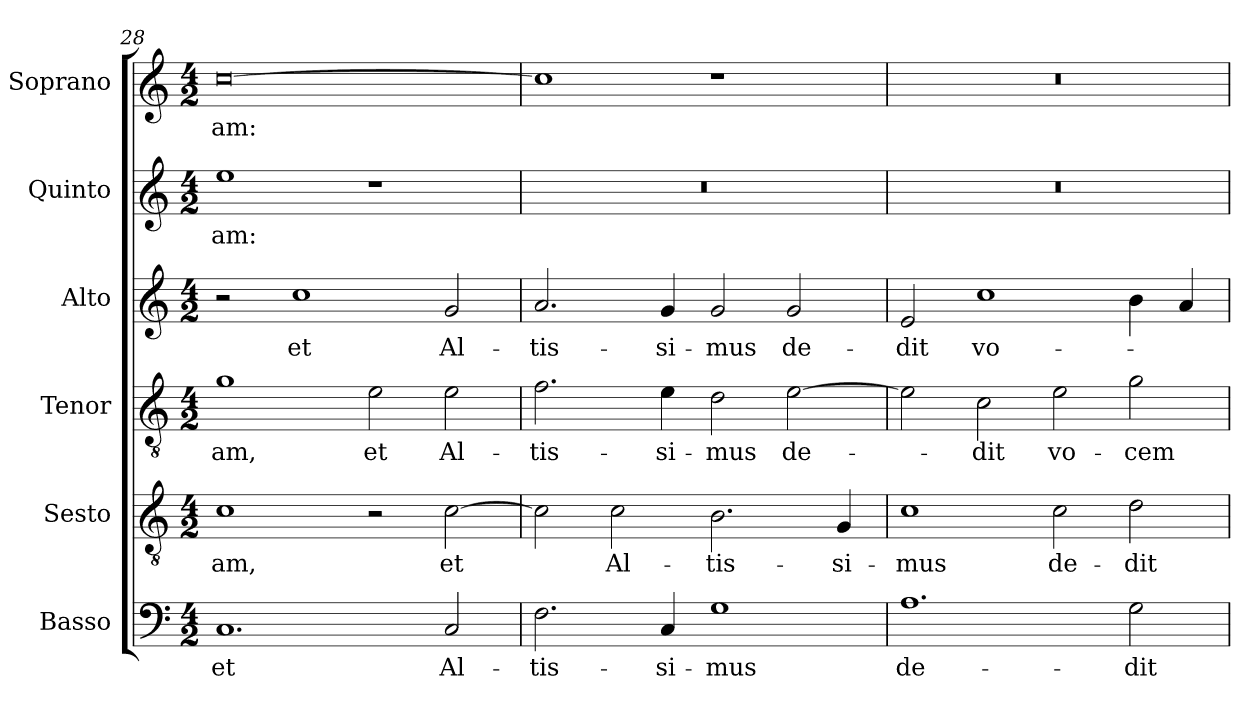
**kern	**text	**kern	**text	**kern	**text	**kern	**text	**kern	**text	**kern	**text
*part6	*part6	*part5	*part5	*part4	*part4	*part3	*part3	*part2	*part2	*part1	*part1
*staff6	*staff6	*staff5	*staff5	*staff4	*staff4	*staff3	*staff3	*staff2	*staff2	*staff1	*staff1
*I"Basso	*	*I"Sesto	*	*I"Tenor	*	*I"Alto	*	*I"Quinto	*	*I"Soprano	*
*I'B.	*	*I'Ss.	*	*I'T.	*	*I'A.	*	*I'Q.	*	*I'S.	*
*clefF4	*	*clefGv2	*	*clefGv2	*	*clefG2	*	*clefG2	*	*clefG2	*
*	*	*ITrd7c12	*	*ITrd7c12	*	*	*	*	*	*	*
*k[]	*	*k[]	*	*k[]	*	*k[]	*	*k[]	*	*k[]	*
*C:	*	*C:	*	*C:	*	*C:	*	*C:	*	*C:	*
*M4/2	*	*M4/2	*	*M4/2	*	*M4/2	*	*M4/2	*	*M4/2	*
=28	=28	=28	=28	=28	=28	=28	=28	=28	=28	=28	=28
!	!LO:LY:b:color=#000000	!	!	!	!	!	!	!	!	!	!
!	!	!	!LO:LY:b:color=#000000	!	!	!	!	!	!	!	!
!	!	!	!	!	!LO:LY:b:color=#000000	!	!	!	!	!	!
!	!	!	!	!	!	!	!	!	!LO:LY:b:color=#000000	!	!
!	!	!	!	!	!	!	!	!	!	!	!LO:LY:b:color=#000000
1.Ci	et	1Ci	-am,	1Gi	-am,	2r	.	1eei	-am:	[0cci	-am:
!	!	!	!	!	!	!	!LO:LY:b:color=#000000	!	!	!	!
.	.	.	.	.	.	1cci	et	.	.	.	.
!	!	!	!	!	!LO:LY:b:color=#000000	!	!	!	!	!	!
.	.	2r	.	2Ei\	et	.	.	1r	.	.	.
!	!LO:LY:b:color=#000000	!	!	!	!	!	!	!	!	!	!
!	!	!	!LO:LY:b:color=#000000	!	!	!	!	!	!	!	!
!	!	!	!	!	!LO:LY:b:color=#000000	!	!	!	!	!	!
!	!	!	!	!	!	!	!LO:LY:b:color=#000000	!	!	!	!
2Ci/	Al-	[2Ci\	et	2Ei\	Al-	2gi/	Al-	.	.	.	.
=29	=29	=29	=29	=29	=29	=29	=29	=29	=29	=29	=29
!	!LO:LY:b:color=#000000	!	!	!	!	!	!	!	!	!	!
!	!	!	!	!	!LO:LY:b:color=#000000	!	!	!	!	!	!
!	!	!	!	!	!	!	!LO:LY:b:color=#000000	!LO:N:vis=1	!	!	!
2.Fi\	-tis-	2Ci\]	.	2.Fi\	-tis-	2.ai/	-tis-	0r	.	1cci]	.
!	!	!	!LO:LY:b:color=#000000	!	!	!	!	!	!	!	!
.	.	2Ci\	Al-	.	.	.	.	.	.	.	.
!	!LO:LY:b:color=#000000	!	!	!	!	!	!	!	!	!	!
!	!	!	!	!	!LO:LY:b:color=#000000	!	!	!	!	!	!
!	!	!	!	!	!	!	!LO:LY:b:color=#000000	!	!	!	!
4Ci/	-si-	.	.	4Ei\	-si-	4gi/	-si-	.	.	.	.
!	!LO:LY:b:color=#000000	!	!	!	!	!	!	!	!	!	!
!	!	!	!LO:LY:b:color=#000000	!	!	!	!	!	!	!	!
!	!	!	!	!	!LO:LY:b:color=#000000	!	!	!	!	!	!
!	!	!	!	!	!	!	!LO:LY:b:color=#000000	!	!	!	!
1Gi	-mus	2.BBi\	-tis-	2Di\	-mus	2gi/	-mus	.	.	1r	.
!	!	!	!	!	!LO:LY:b:color=#000000	!	!	!	!	!	!
!	!	!	!	!	!	!	!LO:LY:b:color=#000000	!	!	!	!
.	.	.	.	[2Ei\	de-	2gi/	de-	.	.	.	.
!	!	!	!LO:LY:b:color=#000000	!	!	!	!	!	!	!	!
.	.	4GGi/	-si-	.	.	.	.	.	.	.	.
!!LO:LB:g=z
=30	=30	=30	=30	=30	=30	=30	=30	=30	=30	=30	=30
!	!LO:LY:b:color=#000000	!	!	!	!	!	!	!	!	!	!
!	!	!	!LO:LY:b:color=#000000	!	!	!	!	!	!	!	!
!	!	!	!	!	!	!	!LO:LY:b:color=#000000	!LO:N:vis=1	!	!LO:N:vis=1	!
1.Ai	de-	1Ci	-mus	2Ei\]	.	2ei/	-dit	0r	.	0r	.
!	!	!	!	!	!LO:LY:b:color=#000000	!	!	!	!	!	!
!	!	!	!	!	!	!	!LO:LY:b:color=#000000	!	!	!	!
.	.	.	.	2Ci\	-dit	1cci	vo-	.	.	.	.
!	!	!	!LO:LY:b:color=#000000	!	!	!	!	!	!	!	!
!	!	!	!	!	!LO:LY:b:color=#000000	!	!	!	!	!	!
.	.	2Ci\	de-	2Ei\	vo-	.	.	.	.	.	.
!	!LO:LY:b:color=#000000	!	!	!	!	!	!	!	!	!	!
!	!	!	!LO:LY:b:color=#000000	!	!	!	!	!	!	!	!
!	!	!	!	!	!LO:LY:b:color=#000000	!	!	!	!	!	!
2Gi\	-dit	2Di\	-dit	2Gi\	-cem	4bi\	.	.	.	.	.
.	.	.	.	.	.	4ai/	.	.	.	.	.
=	=	=	=	=	=	=	=	=	=	=	=
*-	*-	*-	*-	*-	*-	*-	*-	*-	*-	*-	*-
